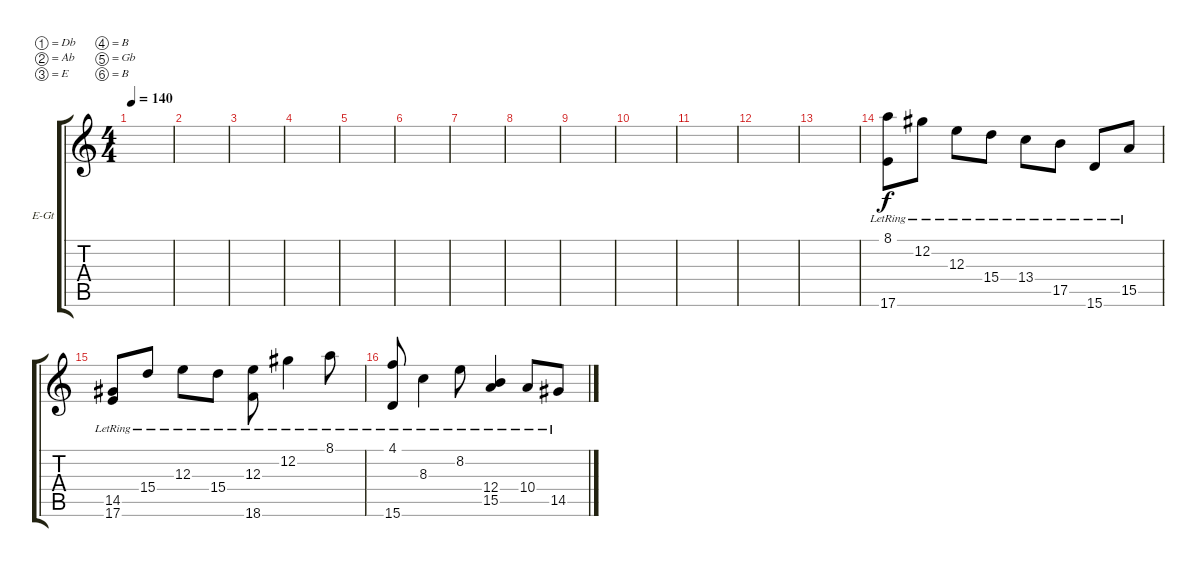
\defaultSystemsLayout 4
\bracketExtendMode groupsimilarinstruments
\firstSystemTrackNameOrientation horizontal
\otherSystemsTrackNameOrientation horizontal
\track ("Electric Guitar" "E-Gt") {instrument electricguitarclean}
\staff {score tabs}
\tuning (Db4 Ab3 E3 B2 Gb2 B1)
\ts (4 4)
\tempo 140
\clef g2
\ks c
|
|
|
|
|
|
|
|
|
|
|
|
|
(8.1{lr} 17.6{lr}).8 12.2{lr}.8 12.3{lr}.8 15.4{lr}.8 13.4{lr}.8 17.5{lr}.8 15.6{lr}.8 15.5{lr}.8 |
(14.5{lr} 17.6{lr}).8 15.4{lr}.8 12.3{lr}.8 15.4{lr}.8 (12.3{lr} 18.6{lr}).8 12.2{lr}.4 8.1{lr}.8 |
(4.1{lr} 15.6{lr}).8 8.3{lr}.4 8.2{lr}.8 (12.4{lr} 15.5{lr}).4 10.4{lr}.8 14.5{lr}.8
